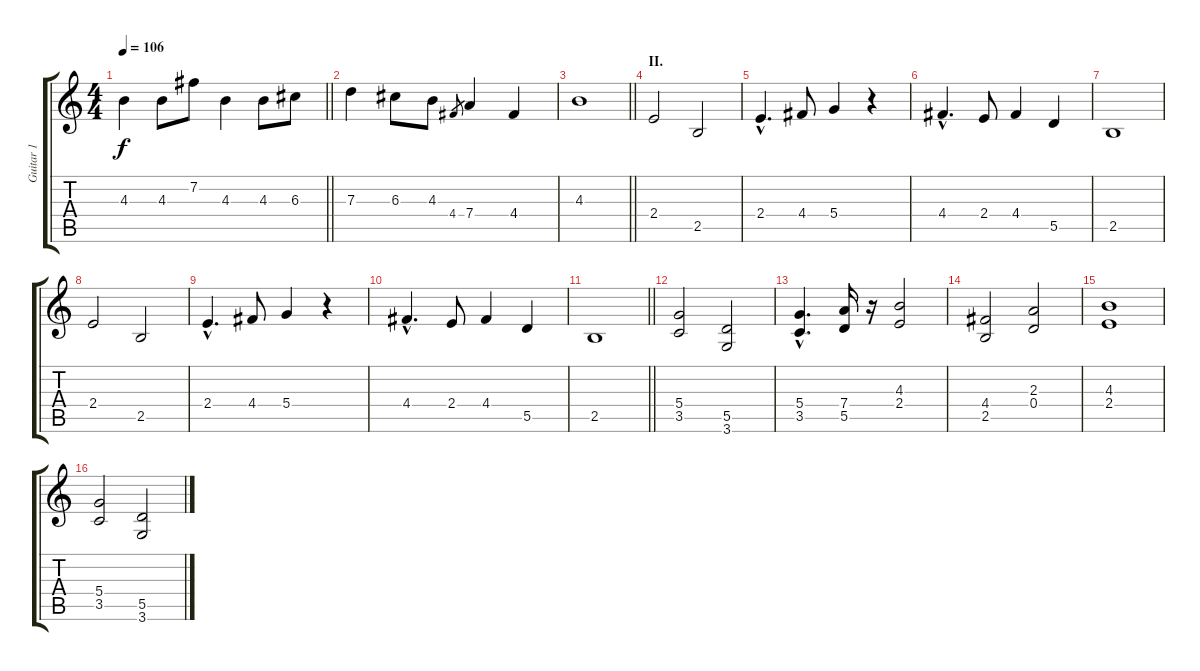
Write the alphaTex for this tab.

\track ("Guitar 1" "Guitar 1") {instrument distortionguitar}
\staff {score tabs}
\tuning (E4 B3 G3 D3 A2 E2) {hide}
\ts (4 4)
\tempo 106
\clef g2
\barLineRight lightlight
\ks c
4.3.4{dy f} 4.3.8 7.2.8 4.3.4 4.3.8 6.3.8 |
\section ("" "")
7.3.4 6.3.8 4.3.8 4.4.8{gr} 7.4.4 4.4.4 |
\barLineRight lightlight
4.3.1 |
\section ("" "II.")
2.4.2 2.5.2 |
2.4{hac}.4{d} 4.4.8 5.4.4 r.4 |
4.4{hac}.4{d} 2.4.8 4.4.4 5.5.4 |
2.5.1 |
2.4.2 2.5.2 |
2.4{hac}.4{d} 4.4.8 5.4.4 r.4 |
4.4{hac}.4{d} 2.4.8 4.4.4 5.5.4 |
\barLineRight lightlight
2.5.1 |
\section ("" "")
(5.4 3.5).2 (5.5 3.6).2 |
(5.4{hac} 3.5{hac}).4{d} (7.4 5.5).16 r.16 (4.3 2.4).2 |
(4.4 2.5).2 (2.3 0.4).2 |
(4.3 2.4).1 |
(5.4 3.5).2 (5.5 3.6).2
